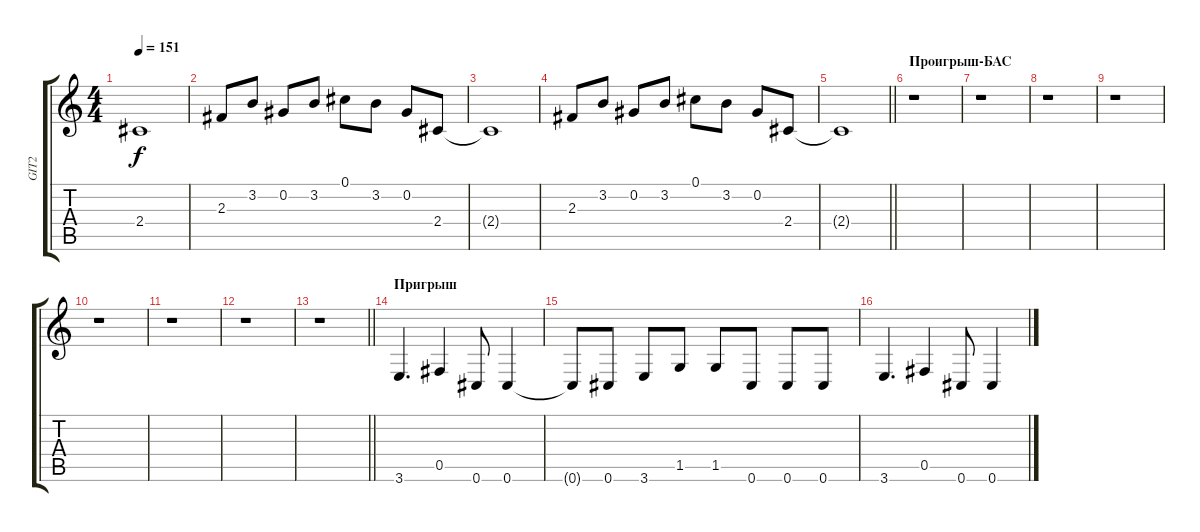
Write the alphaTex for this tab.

\track ("GIT2" "GIT2") {instrument overdrivenguitar}
\staff {score tabs}
\tuning (Db4 Ab3 E3 B2 Gb2 Db2) {hide}
\ts (4 4)
\tempo 151
\clef g2
\ks c
2.4{t}.1{dy f} |
2.3.8 3.2.8 0.2.8 3.2.8 0.1.8 3.2.8 0.2.8 2.4.8 |
2.4{t}.1 |
2.3.8 3.2.8 0.2.8 3.2.8 0.1.8 3.2.8 0.2.8 2.4.8 |
\barLineRight lightlight
2.4{t}.1 |
\section ("" "Проигрыш-БАС")
r.1 |
r.1 |
r.1 |
r.1 |
r.1 |
r.1 |
r.1 |
\barLineRight lightlight
r.1 |
\section ("" "Пригрыш")
3.6.4{d} 0.5.4 0.6.8 0.6.4 |
0.6{t}.8 0.6.8 3.6.8 1.5.8 1.5.8 0.6.8 0.6.8 0.6.8 |
3.6.4{d} 0.5.4 0.6.8 0.6.4
